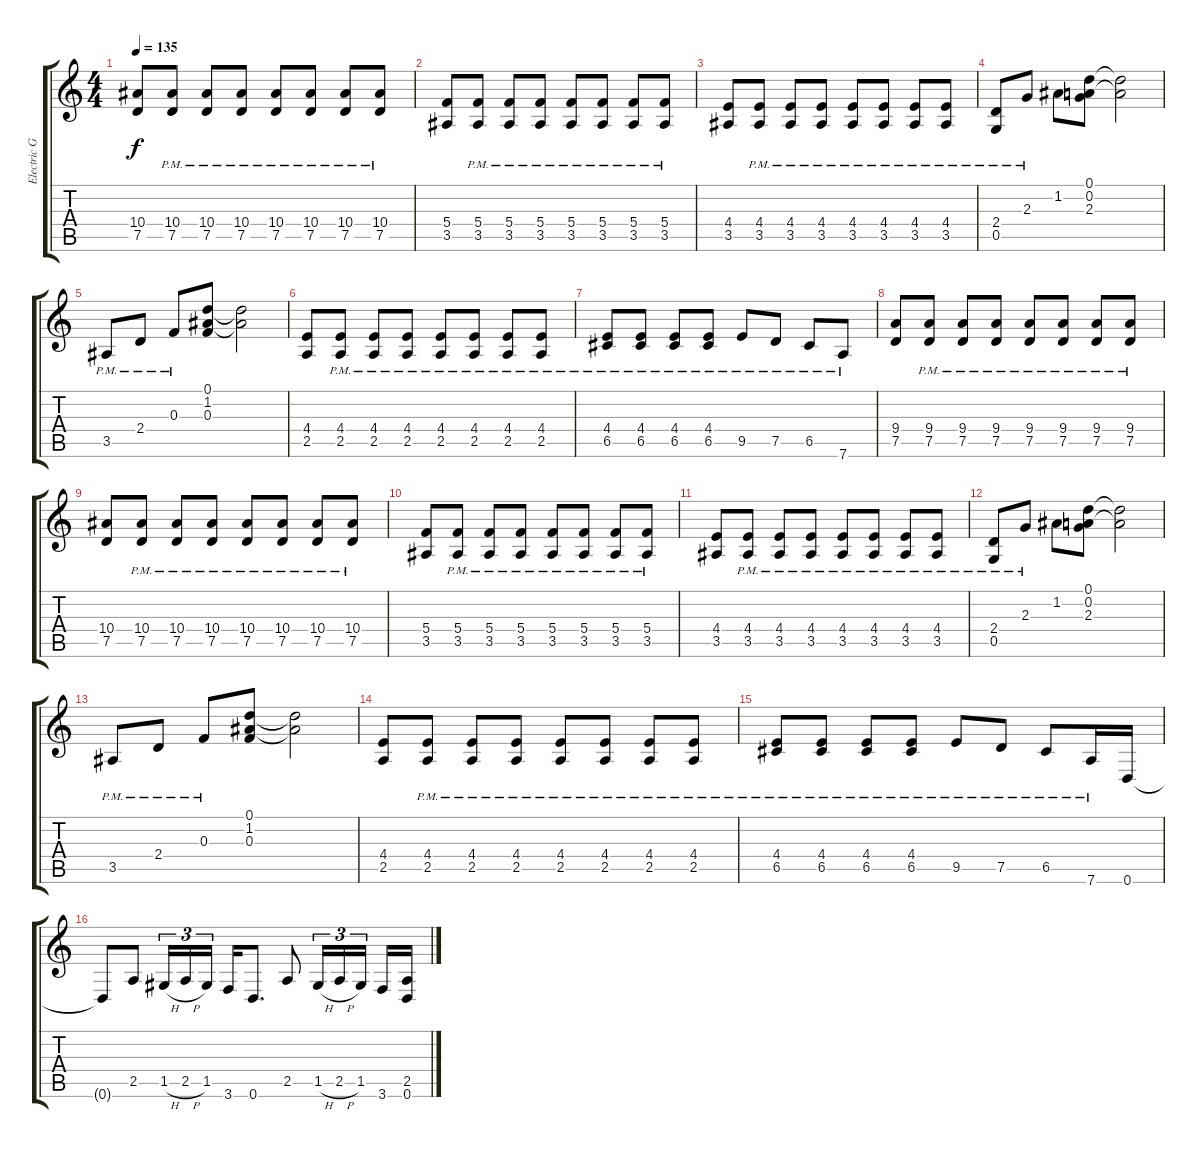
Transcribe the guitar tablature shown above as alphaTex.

\track ("Electric Guitar" "Electric G") {instrument distortionguitar}
\staff {score tabs}
\tuning (D4 A3 F3 C3 G2 D2) {hide}
\ts (4 4)
\tempo 135
\clef g2
\ks c
(10.4 7.5).8{dy f} (10.4{pm} 7.5{pm}).8 (10.4{pm} 7.5{pm}).8 (10.4{pm} 7.5{pm}).8 (10.4{pm} 7.5{pm}).8 (10.4{pm} 7.5{pm}).8 (10.4{pm} 7.5{pm}).8 (10.4{pm} 7.5{pm}).8 |
(5.4 3.5).8 (5.4{pm} 3.5{pm}).8 (5.4{pm} 3.5{pm}).8 (5.4{pm} 3.5{pm}).8 (5.4{pm} 3.5{pm}).8 (5.4{pm} 3.5{pm}).8 (5.4{pm} 3.5{pm}).8 (5.4{pm} 3.5{pm}).8 |
(4.4 3.5).8 (4.4{pm} 3.5{pm}).8 (4.4{pm} 3.5{pm}).8 (4.4{pm} 3.5{pm}).8 (4.4{pm} 3.5{pm}).8 (4.4{pm} 3.5{pm}).8 (4.4{pm} 3.5{pm}).8 (4.4{pm} 3.5{pm}).8 |
(2.4{pm} 0.5{pm}).8 2.3{pm}.8 1.2.8 (0.1 0.2 2.3).8 (0.1{t} 0.2{t}).2 |
3.5{pm}.8 2.4{pm}.8 0.3{pm}.8 (0.1 1.2 0.3).8 (0.1{t} 1.2{t}).2 |
(4.4 2.5).8 (4.4{pm} 2.5{pm}).8 (4.4{pm} 2.5{pm}).8 (4.4{pm} 2.5{pm}).8 (4.4{pm} 2.5{pm}).8 (4.4{pm} 2.5{pm}).8 (4.4{pm} 2.5{pm}).8 (4.4{pm} 2.5{pm}).8 |
(4.4{pm} 6.5{pm}).8 (4.4{pm} 6.5{pm}).8 (4.4{pm} 6.5{pm}).8 (4.4{pm} 6.5{pm}).8 9.5{pm}.8 7.5{pm}.8 6.5{pm}.8 7.6{pm}.8 |
(9.4 7.5).8 (9.4{pm} 7.5{pm}).8 (9.4{pm} 7.5{pm}).8 (9.4{pm} 7.5{pm}).8 (9.4{pm} 7.5{pm}).8 (9.4{pm} 7.5{pm}).8 (9.4{pm} 7.5{pm}).8 (9.4{pm} 7.5{pm}).8 |
(10.4 7.5).8 (10.4{pm} 7.5{pm}).8 (10.4{pm} 7.5{pm}).8 (10.4{pm} 7.5{pm}).8 (10.4{pm} 7.5{pm}).8 (10.4{pm} 7.5{pm}).8 (10.4{pm} 7.5{pm}).8 (10.4{pm} 7.5{pm}).8 |
(5.4 3.5).8 (5.4{pm} 3.5{pm}).8 (5.4{pm} 3.5{pm}).8 (5.4{pm} 3.5{pm}).8 (5.4{pm} 3.5{pm}).8 (5.4{pm} 3.5{pm}).8 (5.4{pm} 3.5{pm}).8 (5.4{pm} 3.5{pm}).8 |
(4.4 3.5).8 (4.4{pm} 3.5{pm}).8 (4.4{pm} 3.5{pm}).8 (4.4{pm} 3.5{pm}).8 (4.4{pm} 3.5{pm}).8 (4.4{pm} 3.5{pm}).8 (4.4{pm} 3.5{pm}).8 (4.4{pm} 3.5{pm}).8 |
(2.4{pm} 0.5{pm}).8 2.3{pm}.8 1.2.8 (0.1 0.2 2.3).8 (0.1{t} 0.2{t}).2 |
3.5{pm}.8 2.4{pm}.8 0.3{pm}.8 (0.1 1.2 0.3).8 (0.1{t} 1.2{t}).2 |
(4.4 2.5).8 (4.4{pm} 2.5{pm}).8 (4.4{pm} 2.5{pm}).8 (4.4{pm} 2.5{pm}).8 (4.4{pm} 2.5{pm}).8 (4.4{pm} 2.5{pm}).8 (4.4{pm} 2.5{pm}).8 (4.4{pm} 2.5{pm}).8 |
(4.4{pm} 6.5{pm}).8 (4.4{pm} 6.5{pm}).8 (4.4{pm} 6.5{pm}).8 (4.4{pm} 6.5{pm}).8 9.5{pm}.8 7.5{pm}.8 6.5{pm}.8 7.6{pm}.16 0.6.16 |
0.6{t}.8 2.5.8 1.5{h}.16{tu (3 2)} 2.5{h}.16{tu (3 2)} 1.5.16{tu (3 2) beam splitsecondary} 3.6.16 0.6.8{d} 2.5.8 1.5{h}.16{tu (3 2)} 2.5{h}.16{tu (3 2)} 1.5.16{tu (3 2) beam splitsecondary} 3.6.16 (2.5 0.6).16
